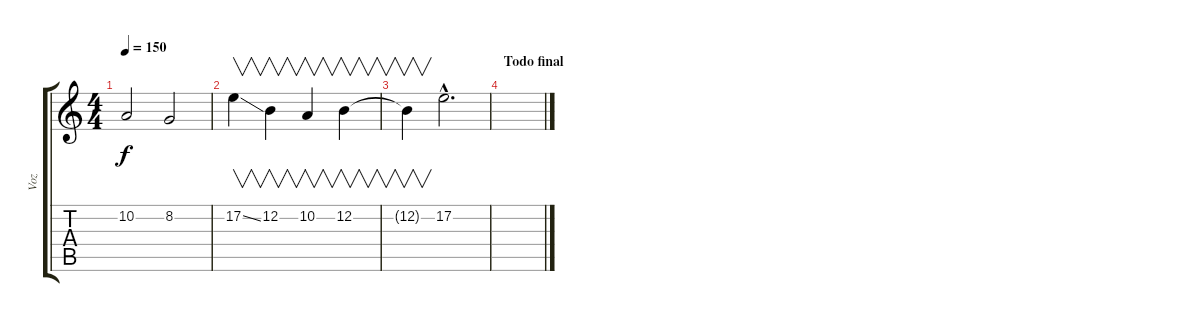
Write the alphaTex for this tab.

\track ("Voz" "Voz") {instrument voiceoohs}
\staff {score tabs}
\tuning (E4 B3 G3 D3 A2 E2) {hide}
\ts (4 4)
\tempo 150
\clef g2
\ks c
10.2.2{dy f} 8.2.2 |
17.2{ss}.4{v} 12.2.4{v} 10.2.4{v} 12.2.4{v} |
12.2{t}.4{v} 17.2{hac}.2{d} |
\section ("" "Todo final")
